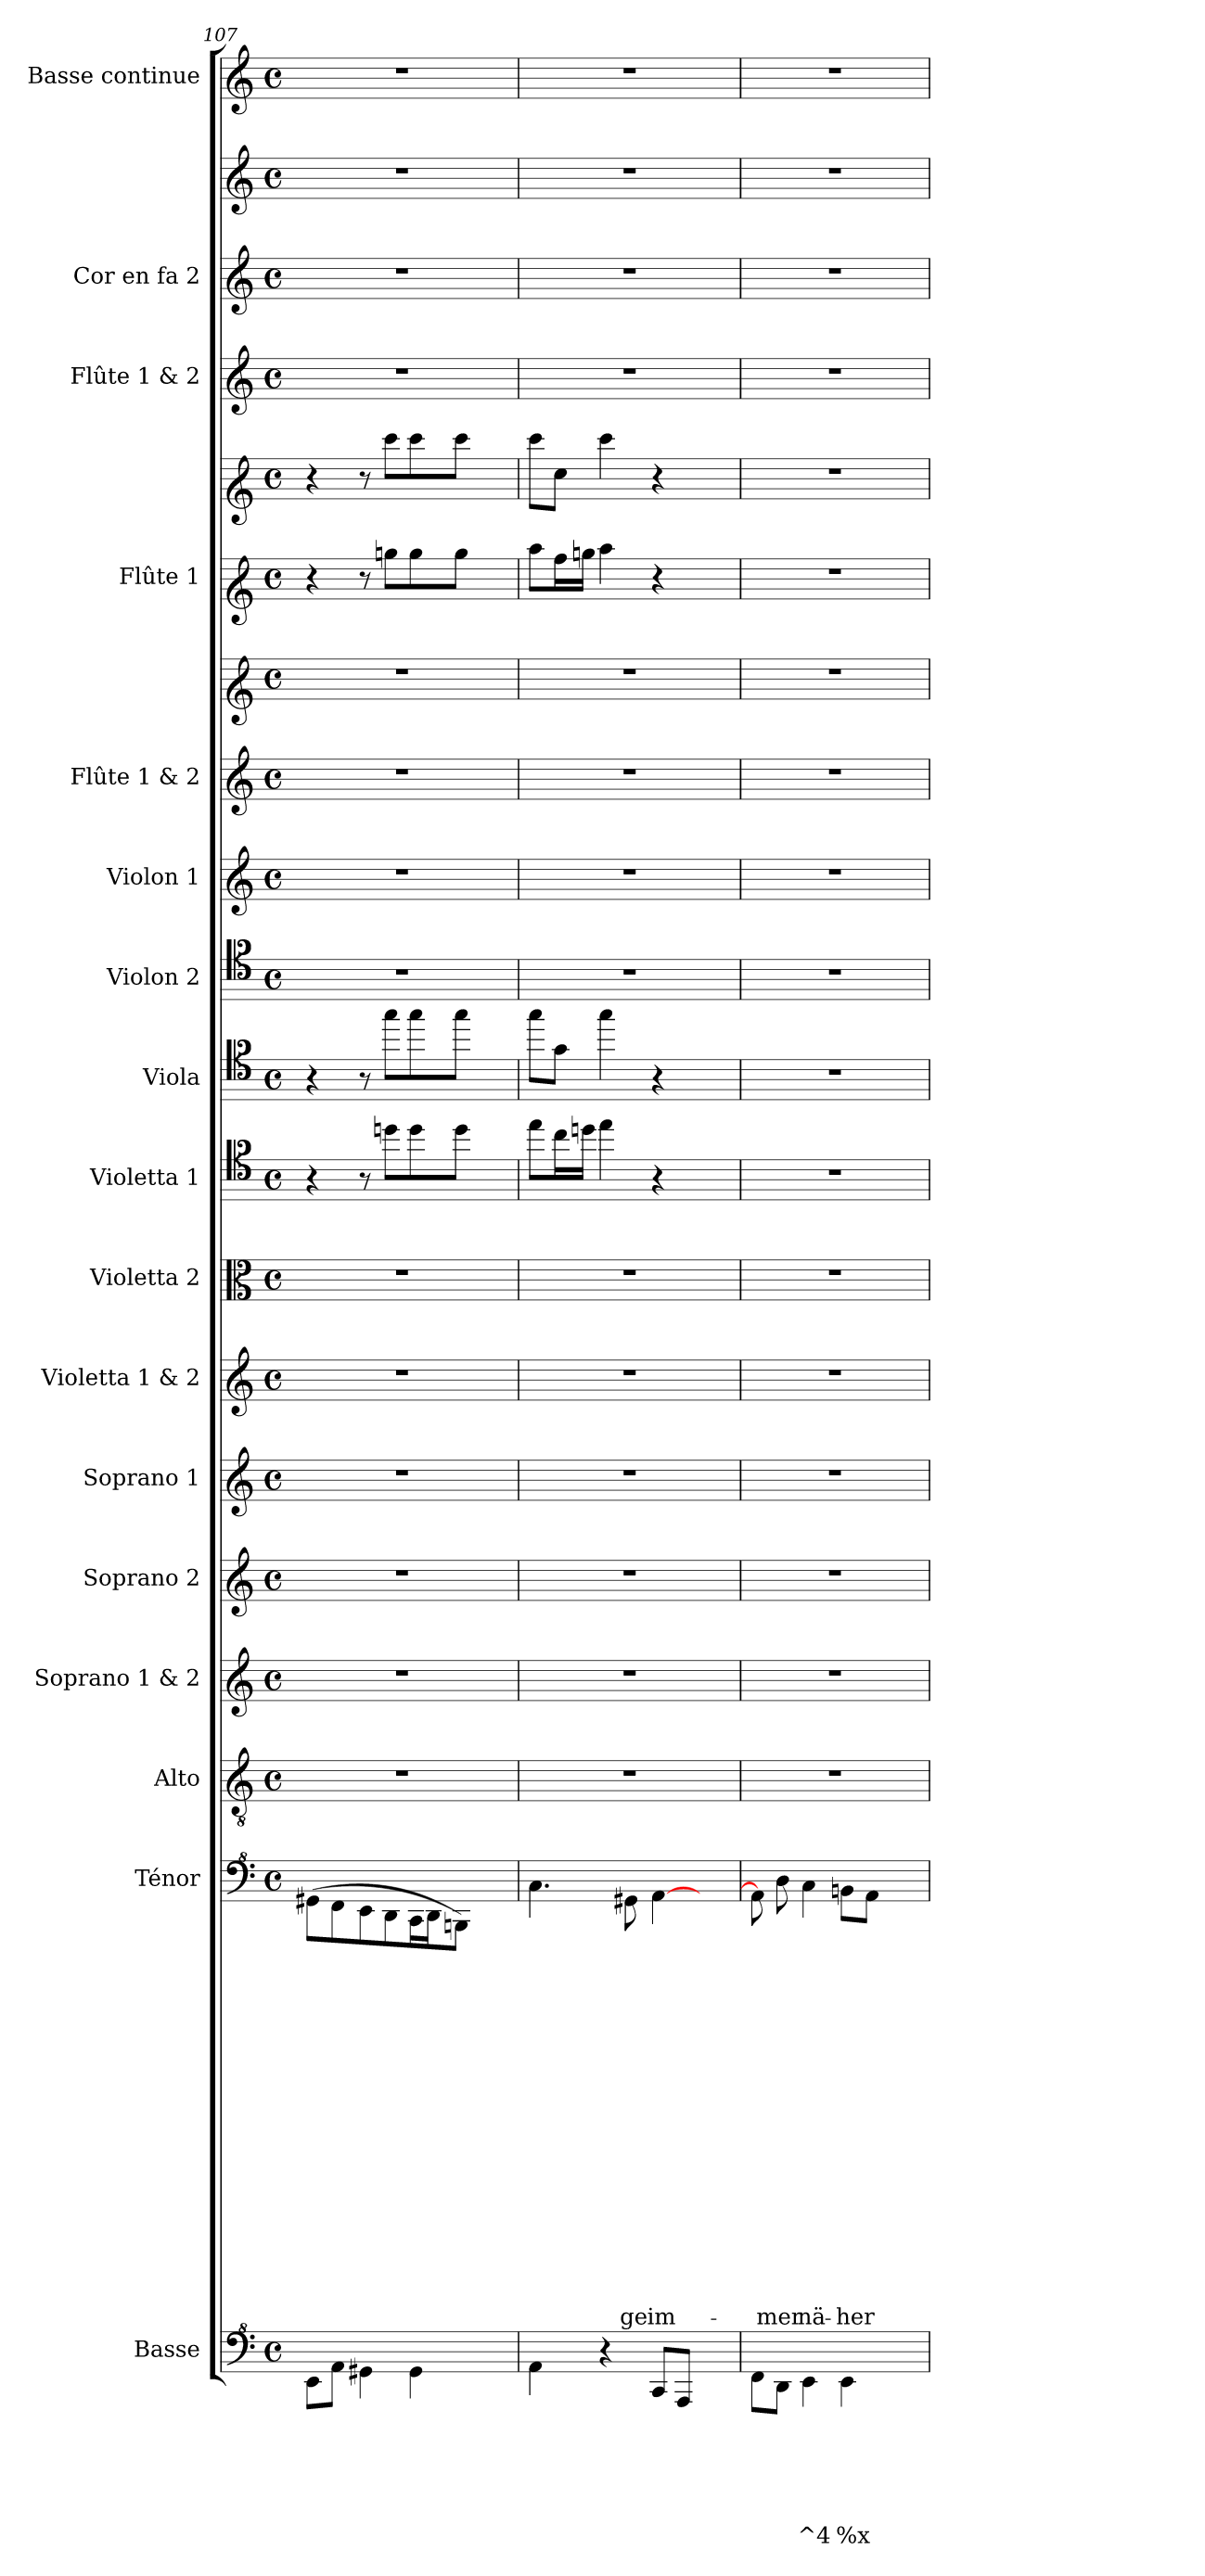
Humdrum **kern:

**kern	**text	**text	**text	**text	**text	**text	**kern	**text	**text	**text	**text	**text	**text	**text	**text	**text	**text	**text	**text	**text	**text	**text	**text	**text	**kern	**kern	**kern	**kern	**kern	**kern	**kern	**kern	**kern	**kern	**kern	**kern	**kern	**kern	**kern	**kern	**kern	**kern
*part17	*part17	*part17	*part17	*part17	*part17	*part17	*part16	*part16	*part16	*part16	*part16	*part16	*part16	*part16	*part16	*part16	*part16	*part16	*part16	*part16	*part16	*part16	*part16	*part16	*part15	*part14	*part13	*part12	*part11	*part10	*part9	*part8	*part7	*part6	*part5	*part5	*part4	*part4	*part3	*part2	*part2	*part1
*staff20	*staff20	*staff20	*staff20	*staff20	*staff20	*staff20	*staff19	*staff19	*staff19	*staff19	*staff19	*staff19	*staff19	*staff19	*staff19	*staff19	*staff19	*staff19	*staff19	*staff19	*staff19	*staff19	*staff19	*staff19	*staff18	*staff17	*staff16	*staff15	*staff14	*staff13	*staff12	*staff11	*staff10	*staff9	*staff8	*staff7	*staff6	*staff5	*staff4	*staff3	*staff2	*staff1
*I"Basse	*	*	*	*	*	*	*I"Ténor	*	*	*	*	*	*	*	*	*	*	*	*	*	*	*	*	*	*I"Alto	*I"Soprano 1 & 2	*I"Soprano 2	*I"Soprano 1	*I"Violetta 1 & 2	*I"Violetta 2	*I"Violetta 1	*I"Viola	*I"Violon 2	*I"Violon 1	*I"Flûte 1 & 2	*	*I"Flûte 1	*	*I"Flûte 1 & 2	*I"Cor en fa 2	*	*I"Basse continue
*I'Bas	*	*	*	*	*	*	*I'T	*	*	*	*	*	*	*	*	*	*	*	*	*	*	*	*	*	*I'A	*	*I'S 2	*I'S 1	*	*I'Vta 2	*I'Vta 1	*I'Vla	*I'Vln 2	*I'Vln 1	*I'Vln 1	*	*I'Fl 1	*	*	*I'Cor 2	*	*I'BC
*clefF^4	*	*	*	*	*	*	*clefF^4	*	*	*	*	*	*	*	*	*	*	*	*	*	*	*	*	*	*clefGv2	*clefG2	*clefG2	*clefG2	*clefG2	*clefC3	*clefC5	*clefC5	*clefC5	*clefG2	*clefG2	*clefG1	*clefG1	*clefG1	*clefG2	*clefG2	*clefG2	*clefG2
*ITrd7c12	*	*	*	*	*	*	*	*	*	*	*	*	*	*	*	*	*	*	*	*	*	*	*	*	*	*	*	*	*	*	*	*	*	*	*	*	*	*	*	*	*ITrd4c7	*ITrd4c7
*k[]	*	*	*	*	*	*	*k[]	*	*	*	*	*	*	*	*	*	*	*	*	*	*	*	*	*	*k[]	*k[]	*k[]	*k[]	*k[]	*k[]	*k[]	*k[]	*k[]	*k[]	*k[]	*k[]	*k[]	*k[]	*k[]	*k[]	*k[b-]	*k[b-]
*C:	*	*	*	*	*	*	*C:	*	*	*	*	*	*	*	*	*	*	*	*	*	*	*	*	*	*C:	*C:	*C:	*C:	*C:	*C:	*C:	*C:	*C:	*C:	*C:	*C:	*C:	*C:	*C:	*C:	*F:	*F:
*M4/4	*	*	*	*	*	*	*M4/4	*	*	*	*	*	*	*	*	*	*	*	*	*	*	*	*	*	*M4/4	*M4/4	*M4/4	*M4/4	*M4/4	*M4/4	*M4/4	*M4/4	*M4/4	*M4/4	*M4/4	*M4/4	*M4/4	*M4/4	*M4/4	*M4/4	*M4/4	*M4/4
*met(c)	*	*	*	*	*	*	*met(c)	*	*	*	*	*	*	*	*	*	*	*	*	*	*	*	*	*	*met(c)	*met(c)	*met(c)	*met(c)	*met(c)	*met(c)	*met(c)	*met(c)	*met(c)	*met(c)	*met(c)	*met(c)	*met(c)	*met(c)	*met(c)	*met(c)	*met(c)	*met(c)
=107	=107	=107	=107	=107	=107	=107	=107	=107	=107	=107	=107	=107	=107	=107	=107	=107	=107	=107	=107	=107	=107	=107	=107	=107	=107	=107	=107	=107	=107	=107	=107	=107	=107	=107	=107	=107	=107	=107	=107	=107	=107	=107
8EE\L	.	.	.	.	.	.	(>8G#X\L	.	.	.	.	.	.	.	.	.	.	.	.	.	.	.	.	.	1r	1r	1r	1r	1r	1r	4r	4r	1r	1r	1r	1r	4r	4r	1r	1r	1r	1r
8AA\J	.	.	.	.	.	.	8F\	.	.	.	.	.	.	.	.	.	.	.	.	.	.	.	.	.	.	.	.	.	.	.	.	.	.	.	.	.	.	.	.	.	.	.
4GG#X\	.	.	.	.	.	.	8E\	.	.	.	.	.	.	.	.	.	.	.	.	.	.	.	.	.	.	.	.	.	.	.	8r	8r	.	.	.	.	8r	8r	.	.	.	.
.	.	.	.	.	.	.	8D\	.	.	.	.	.	.	.	.	.	.	.	.	.	.	.	.	.	.	.	.	.	.	.	8bn\L	8ee\L	.	.	.	.	8bbn!\L	8eee\L	.	.	.	.
4GG#\	.	.	.	.	.	.	16C\L	.	.	.	.	.	.	.	.	.	.	.	.	.	.	.	.	.	.	.	.	.	.	.	8b\	8ee\	.	.	.	.	8bb!\	8eee\	.	.	.	.
.	.	.	.	.	.	.	16D\J	.	.	.	.	.	.	.	.	.	.	.	.	.	.	.	.	.	.	.	.	.	.	.	.	.	.	.	.	.	.	.	.	.	.	.
.	.	.	.	.	.	.	8BBn\J)	.	.	.	.	.	.	.	.	.	.	.	.	.	.	.	.	.	.	.	.	.	.	.	8b\J	8ee\J	.	.	.	.	8bb!\J	8eee\J	.	.	.	.
4ryy	.	.	.	.	.	.	4ryy	.	.	.	.	.	.	.	.	.	.	.	.	.	.	.	.	.	.	.	.	.	.	.	4ryy	4ryy	.	.	.	.	4ryy	4ryy	.	.	.	.
!!LO:PB:g=z
=108	=108	=108	=108	=108	=108	=108	=108	=108	=108	=108	=108	=108	=108	=108	=108	=108	=108	=108	=108	=108	=108	=108	=108	=108	=108	=108	=108	=108	=108	=108	=108	=108	=108	=108	=108	=108	=108	=108	=108	=108	=108	=108
4AA\	.	.	.	.	.	.	4.c\	.	.	.	.	.	.	.	.	.	.	.	.	.	.	.	.	.	1r	1r	1r	1r	1r	1r	8cc\L	8ee\L	1r	1r	1r	1r	8ccc!\L	8eee\L	1r	1r	1r	1r
.	.	.	.	.	.	.	.	.	.	.	.	.	.	.	.	.	.	.	.	.	.	.	.	.	.	.	.	.	.	.	16a\L	8e\J	.	.	.	.	16aa!\L	8ee\J	.	.	.	.
.	.	.	.	.	.	.	.	.	.	.	.	.	.	.	.	.	.	.	.	.	.	.	.	.	.	.	.	.	.	.	16bn\JJ	.	.	.	.	.	16bbn!\JJ	.	.	.	.	.
4r	.	.	.	.	.	.	.	.	.	.	.	.	.	.	.	.	.	.	.	.	.	.	.	.	.	.	.	.	.	.	4cc\	4ee\	.	.	.	.	4ccc!\	4eee\	.	.	.	.
.	.	.	.	.	.	.	8G#X\	.	.	.	.	.	.	.	.	.	.	.	.	.	.	.	.	-ge	.	.	.	.	.	.	.	.	.	.	.	.	.	.	.	.	.	.
8CC/L	.	.	.	.	.	.	[4A\	.	.	.	.	.	.	.	.	.	.	.	.	.	.	.	.	im-	.	.	.	.	.	.	4r	4r	.	.	.	.	4r	4r	.	.	.	.
8AAA/J	.	.	.	.	.	.	.	.	.	.	.	.	.	.	.	.	.	.	.	.	.	.	.	.	.	.	.	.	.	.	.	.	.	.	.	.	.	.	.	.	.	.
4ryy	.	.	.	.	.	.	4ryy	.	.	.	.	.	.	.	.	.	.	.	.	.	.	.	.	.	.	.	.	.	.	.	4ryy	4ryy	.	.	.	.	4ryy	4ryy	.	.	.	.
=109	=109	=109	=109	=109	=109	=109	=109	=109	=109	=109	=109	=109	=109	=109	=109	=109	=109	=109	=109	=109	=109	=109	=109	=109	=109	=109	=109	=109	=109	=109	=109	=109	=109	=109	=109	=109	=109	=109	=109	=109	=109	=109
8FF\L	.	.	.	.	.	.	8A\]	.	.	.	.	.	.	.	.	.	.	.	.	.	.	.	.	.	1r	1r	1r	1r	1r	1r	1r	1r	1r	1r	1r	1r	1r	1r	1r	1r	1r	1r
8DD\J	.	.	.	.	.	.	8d\	.	.	.	.	.	.	.	.	.	.	.	.	.	.	.	.	-mer	.	.	.	.	.	.	.	.	.	.	.	.	.	.	.	.	.	.
4EE\	.	.	.	.	.	^4	4c\	.	.	.	.	.	.	.	.	.	.	.	.	.	.	.	.	nä-	.	.	.	.	.	.	.	.	.	.	.	.	.	.	.	.	.	.
4EE\	.	.	.	.	.	%x	8Bn\L	.	.	.	.	.	.	.	.	.	.	.	.	.	.	.	.	-her	.	.	.	.	.	.	.	.	.	.	.	.	.	.	.	.	.	.
.	.	.	.	.	.	.	8A\J	.	.	.	.	.	.	.	.	.	.	.	.	.	.	.	.	.	.	.	.	.	.	.	.	.	.	.	.	.	.	.	.	.	.	.
4ryy	.	.	.	.	.	.	4ryy	.	.	.	.	.	.	.	.	.	.	.	.	.	.	.	.	.	.	.	.	.	.	.	.	.	.	.	.	.	.	.	.	.	.	.
=	=	=	=	=	=	=	=	=	=	=	=	=	=	=	=	=	=	=	=	=	=	=	=	=	=	=	=	=	=	=	=	=	=	=	=	=	=	=	=	=	=	=
*-	*-	*-	*-	*-	*-	*-	*-	*-	*-	*-	*-	*-	*-	*-	*-	*-	*-	*-	*-	*-	*-	*-	*-	*-	*-	*-	*-	*-	*-	*-	*-	*-	*-	*-	*-	*-	*-	*-	*-	*-	*-	*-
